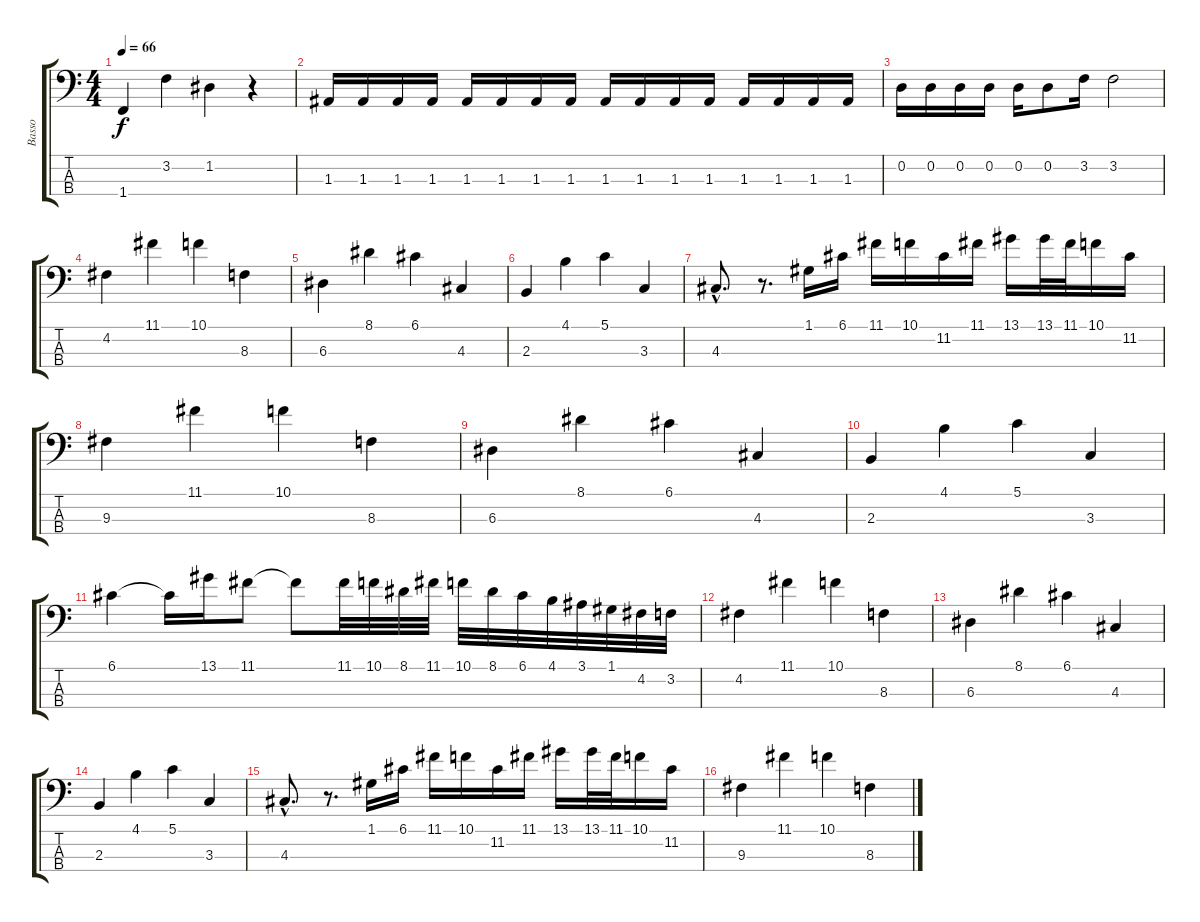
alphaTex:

\track ("Basso" "Basso") {instrument electricbassfinger}
\staff {score tabs}
\tuning (G2 D2 A1 E1) {hide}
\ts (4 4)
\tempo 66
\clef f4
\ks c
1.4.4{dy f} 3.2.4 1.2.4 r.4 |
1.3.16 1.3.16 1.3.16 1.3.16 1.3.16 1.3.16 1.3.16 1.3.16 1.3.16 1.3.16 1.3.16 1.3.16 1.3.16 1.3.16 1.3.16 1.3.16 |
0.2.16 0.2.16 0.2.16 0.2.16 0.2.16 0.2.8 3.2.16 3.2.2 |
4.2.4 11.1.4 10.1.4 8.3.4 |
6.3.4 8.1.4 6.1.4 4.3.4 |
2.3.4 4.1.4 5.1.4 3.3.4 |
4.3{hac}.8{d} r.8{d} 1.1.16 6.1.16 11.1.16 10.1.16 11.2.16 11.1.16 13.1.16 13.1.32 11.1.32 10.1.16 11.2.16 |
9.3.4 11.1.4 10.1.4 8.3.4 |
6.3.4 8.1.4 6.1.4 4.3.4 |
2.3.4 4.1.4 5.1.4 3.3.4 |
6.1.4 6.1{t}.16 13.1.16 11.1.8 11.1{t}.8 11.1.32 10.1.32 8.1.32 11.1.32 10.1.32 8.1.32 6.1.32 4.1.32 3.1.32 1.1.32 4.2.32 3.2.32 |
4.2.4 11.1.4 10.1.4 8.3.4 |
6.3.4 8.1.4 6.1.4 4.3.4 |
2.3.4 4.1.4 5.1.4 3.3.4 |
4.3{hac}.8{d} r.8{d} 1.1.16 6.1.16 11.1.16 10.1.16 11.2.16 11.1.16 13.1.16 13.1.32 11.1.32 10.1.16 11.2.16 |
9.3.4 11.1.4 10.1.4 8.3.4
